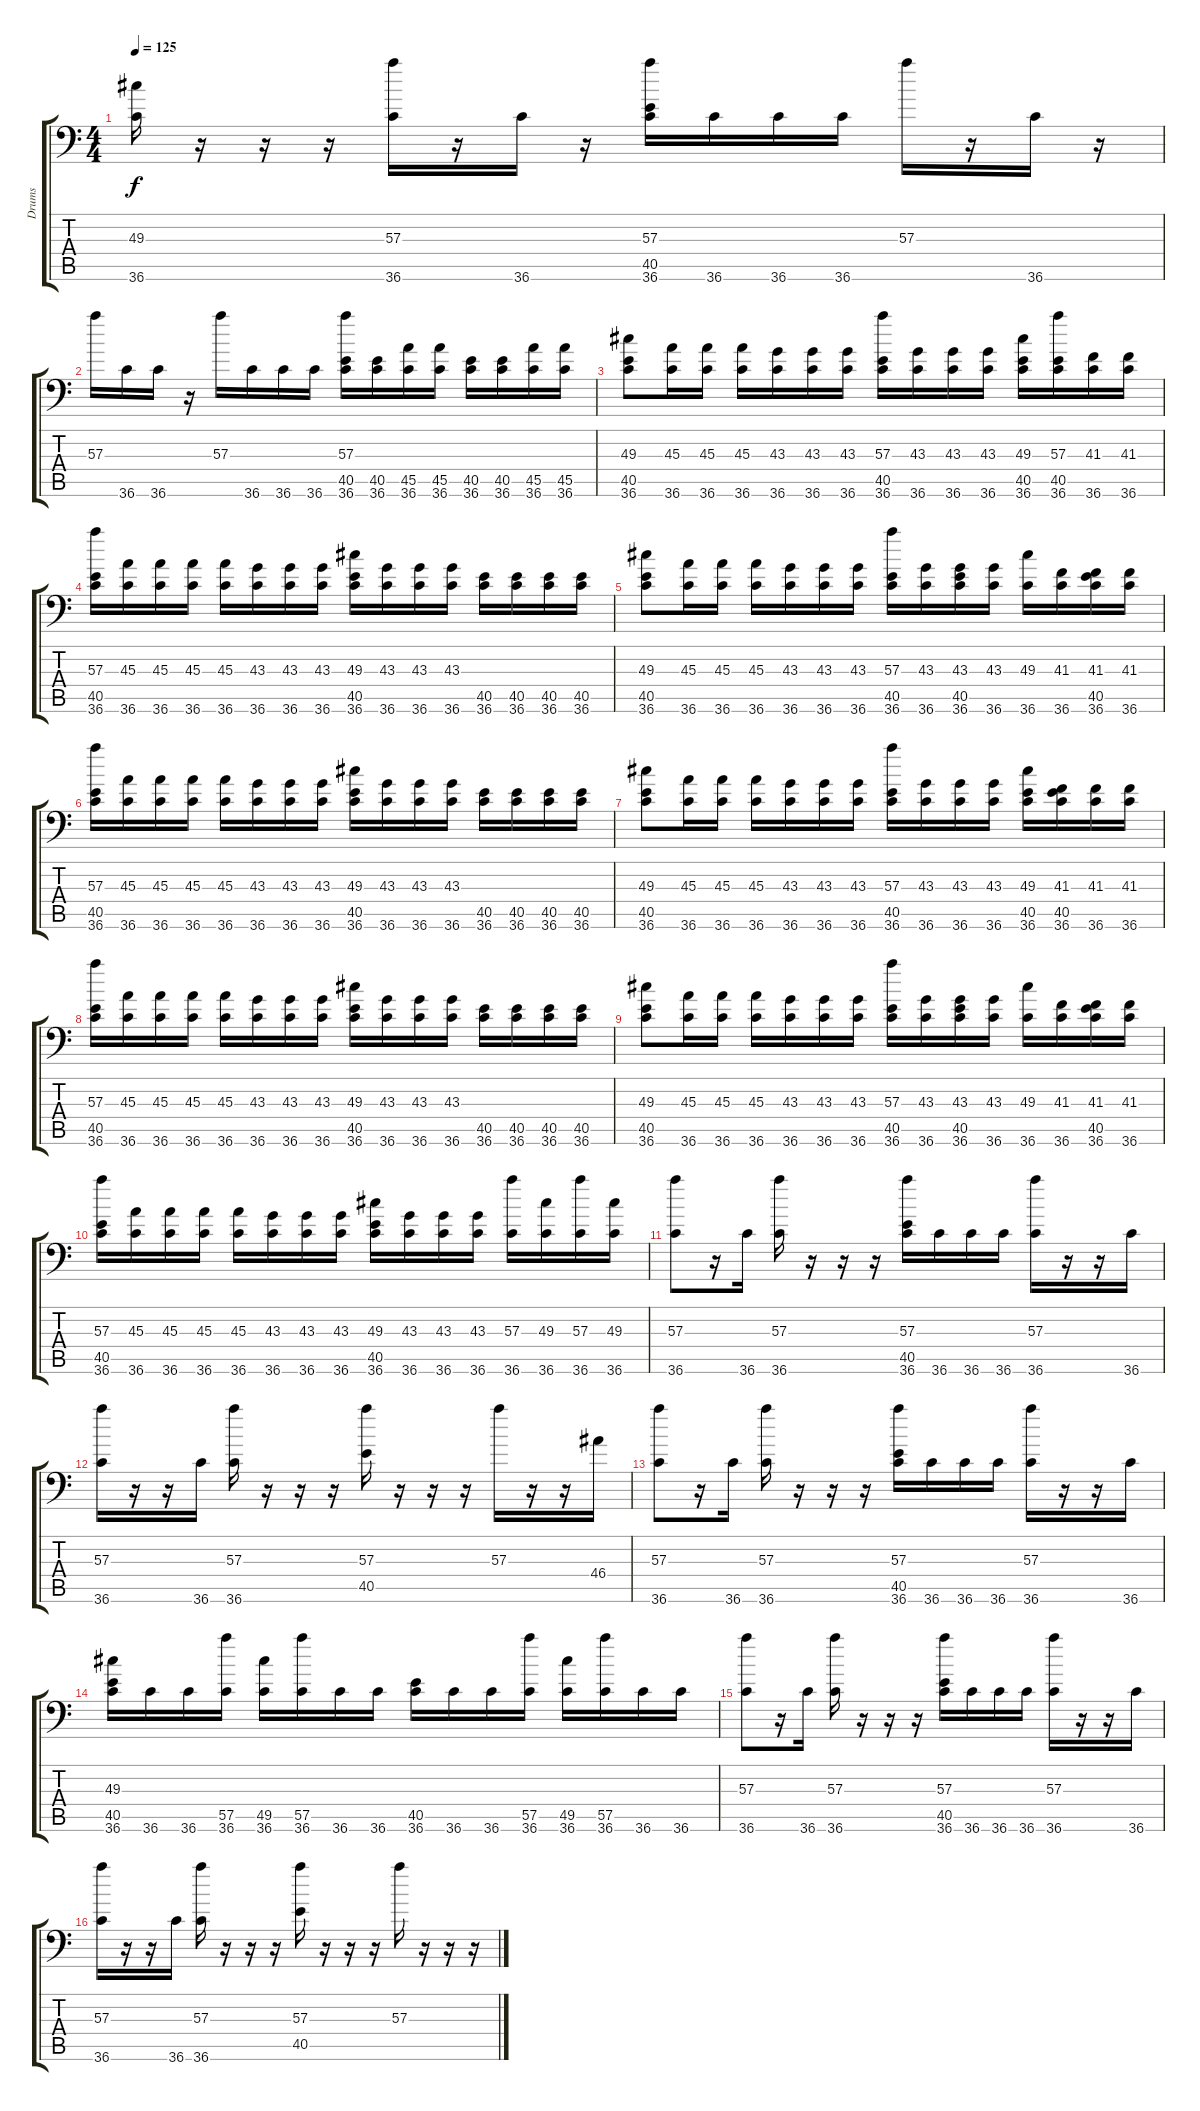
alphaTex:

\track ("Drums" "Drums") {instrument acousticgrandpiano}
\staff {score tabs}
\tuning (C-1 C-1 C-1 C-1 C-1 C-1) {hide}
\ts (4 4)
\tempo 125
\clef f4
\ks c
(49.3 36.6).16{dy f} r.16 r.16 r.16 (57.3 36.6).16 r.16 36.6.16 r.16 (57.3 40.5 36.6).16 36.6.16 36.6.16 36.6.16 57.3.16 r.16 36.6.16 r.16 |
57.3.16 36.6.16 36.6.16 r.16 57.3.16 36.6.16 36.6.16 36.6.16 (57.3 40.5 36.6).16 (40.5 36.6).16 (45.5 36.6).16 (45.5 36.6).16 (40.5 36.6).16 (40.5 36.6).16 (45.5 36.6).16 (45.5 36.6).16 |
(49.3 40.5 36.6).8 (45.3 36.6).16 (45.3 36.6).16 (45.3 36.6).16 (43.3 36.6).16 (43.3 36.6).16 (43.3 36.6).16 (57.3 40.5 36.6).16 (43.3 36.6).16 (43.3 36.6).16 (43.3 36.6).16 (49.3 40.5 36.6).16 (57.3 40.5 36.6).16 (41.3 36.6).16 (41.3 36.6).16 |
(57.3 40.5 36.6).16 (45.3 36.6).16 (45.3 36.6).16 (45.3 36.6).16 (45.3 36.6).16 (43.3 36.6).16 (43.3 36.6).16 (43.3 36.6).16 (49.3 40.5 36.6).16 (43.3 36.6).16 (43.3 36.6).16 (43.3 36.6).16 (40.5 36.6).16 (40.5 36.6).16 (40.5 36.6).16 (40.5 36.6).16 |
(49.3 40.5 36.6).8 (45.3 36.6).16 (45.3 36.6).16 (45.3 36.6).16 (43.3 36.6).16 (43.3 36.6).16 (43.3 36.6).16 (57.3 40.5 36.6).16 (43.3 36.6).16 (43.3 40.5 36.6).16 (43.3 36.6).16 (49.3 36.6).16 (41.3 36.6).16 (41.3 40.5 36.6).16 (41.3 36.6).16 |
(57.3 40.5 36.6).16 (45.3 36.6).16 (45.3 36.6).16 (45.3 36.6).16 (45.3 36.6).16 (43.3 36.6).16 (43.3 36.6).16 (43.3 36.6).16 (49.3 40.5 36.6).16 (43.3 36.6).16 (43.3 36.6).16 (43.3 36.6).16 (40.5 36.6).16 (40.5 36.6).16 (40.5 36.6).16 (40.5 36.6).16 |
(49.3 40.5 36.6).8 (45.3 36.6).16 (45.3 36.6).16 (45.3 36.6).16 (43.3 36.6).16 (43.3 36.6).16 (43.3 36.6).16 (57.3 40.5 36.6).16 (43.3 36.6).16 (43.3 36.6).16 (43.3 36.6).16 (49.3 40.5 36.6).16 (41.3 40.5 36.6).16 (41.3 36.6).16 (41.3 36.6).16 |
(57.3 40.5 36.6).16 (45.3 36.6).16 (45.3 36.6).16 (45.3 36.6).16 (45.3 36.6).16 (43.3 36.6).16 (43.3 36.6).16 (43.3 36.6).16 (49.3 40.5 36.6).16 (43.3 36.6).16 (43.3 36.6).16 (43.3 36.6).16 (40.5 36.6).16 (40.5 36.6).16 (40.5 36.6).16 (40.5 36.6).16 |
(49.3 40.5 36.6).8 (45.3 36.6).16 (45.3 36.6).16 (45.3 36.6).16 (43.3 36.6).16 (43.3 36.6).16 (43.3 36.6).16 (57.3 40.5 36.6).16 (43.3 36.6).16 (43.3 40.5 36.6).16 (43.3 36.6).16 (49.3 36.6).16 (41.3 36.6).16 (41.3 40.5 36.6).16 (41.3 36.6).16 |
(57.3 40.5 36.6).16 (45.3 36.6).16 (45.3 36.6).16 (45.3 36.6).16 (45.3 36.6).16 (43.3 36.6).16 (43.3 36.6).16 (43.3 36.6).16 (49.3 40.5 36.6).16 (43.3 36.6).16 (43.3 36.6).16 (43.3 36.6).16 (57.3 36.6).16 (49.3 36.6).16 (57.3 36.6).16 (49.3 36.6).16 |
(57.3 36.6).8 r.16 36.6.16 (57.3 36.6).16 r.16 r.16 r.16 (57.3 40.5 36.6).16 36.6.16 36.6.16 36.6.16 (57.3 36.6).16 r.16 r.16 36.6.16 |
(57.3 36.6).16 r.16 r.16 36.6.16 (57.3 36.6).16 r.16 r.16 r.16 (57.3 40.5).16 r.16 r.16 r.16 57.3.16 r.16 r.16 46.4.16 |
(57.3 36.6).8 r.16 36.6.16 (57.3 36.6).16 r.16 r.16 r.16 (57.3 40.5 36.6).16 36.6.16 36.6.16 36.6.16 (57.3 36.6).16 r.16 r.16 36.6.16 |
(49.3 40.5 36.6).16 36.6.16 36.6.16 (57.5 36.6).16 (49.5 36.6).16 (57.5 36.6).16 36.6.16 36.6.16 (40.5 36.6).16 36.6.16 36.6.16 (57.5 36.6).16 (49.5 36.6).16 (57.5 36.6).16 36.6.16 36.6.16 |
(57.3 36.6).8 r.16 36.6.16 (57.3 36.6).16 r.16 r.16 r.16 (57.3 40.5 36.6).16 36.6.16 36.6.16 36.6.16 (57.3 36.6).16 r.16 r.16 36.6.16 |
(57.3 36.6).16 r.16 r.16 36.6.16 (57.3 36.6).16 r.16 r.16 r.16 (57.3 40.5).16 r.16 r.16 r.16 57.3.16 r.16 r.16 r.16
